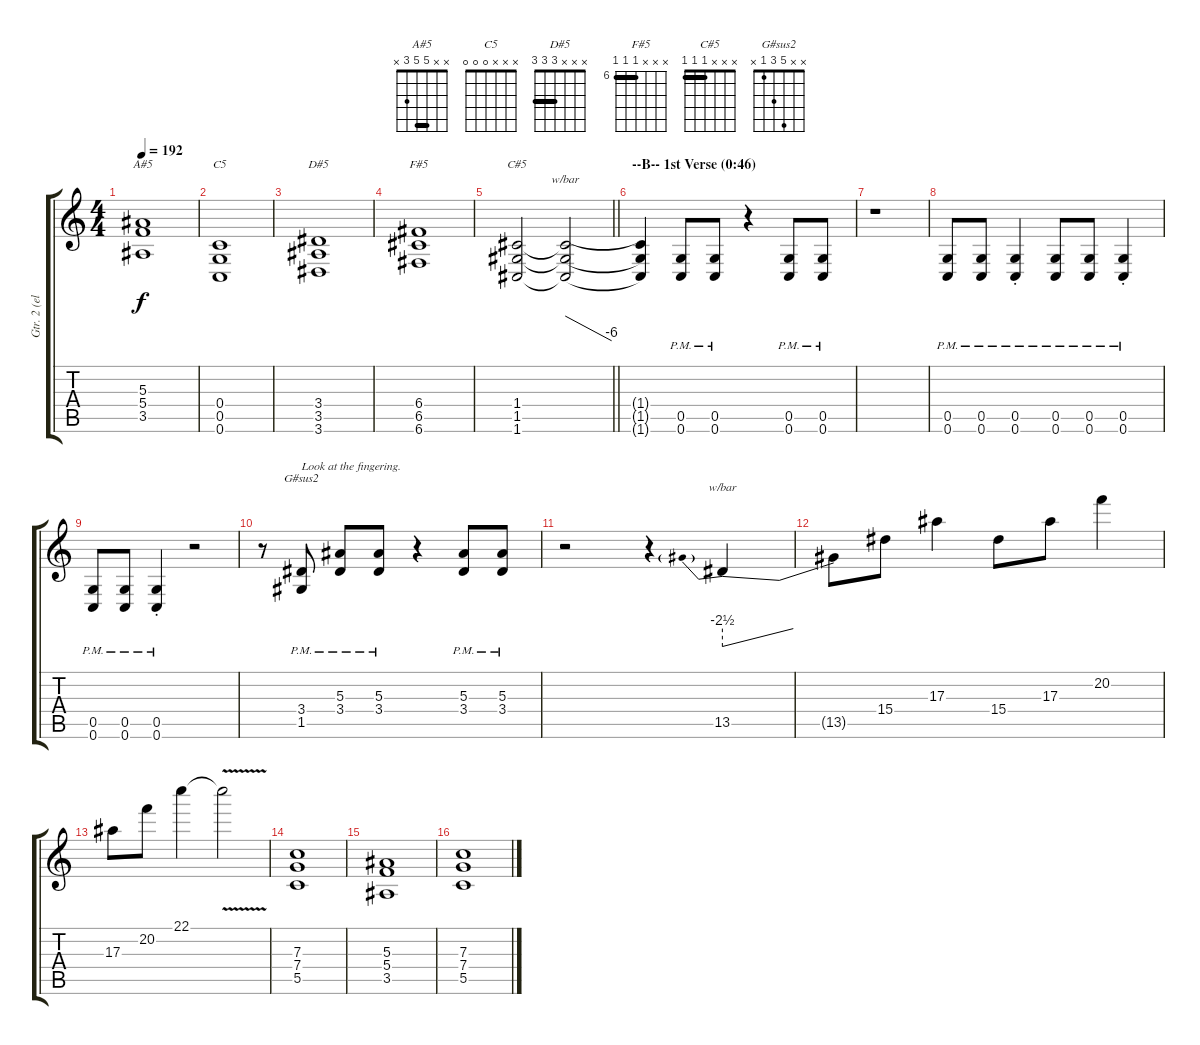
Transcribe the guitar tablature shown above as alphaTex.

\track ("Gtr. 2 (elec. w/dist.) (Roope Latvala)" "Gtr. 2 (el") {instrument distortionguitar}
\staff {score tabs}
\tuning (D4 A3 F3 C3 G2 C2) {hide}
\chord ("A#5" x x 5 5 3 x) {barre 5}
\chord ("C5" x x x 0 0 0)
\chord ("D#5" x x x 3 3 3) {barre 3}
\chord ("F#5" x x x 6 6 6) {firstfret 6 barre 6}
\chord ("C#5" x x x 1 1 1) {barre 1}
\chord ("G#sus2" x x 5 3 1 x)
\ts (4 4)
\tempo 192
\clef g2
\ks c
(5.3 5.4 3.5).1{ch "A#5" dy f} |
(0.4 0.5 0.6).1{ch "C5"} |
(3.4 3.5 3.6).1{ch "D#5"} |
(6.4 6.5 6.6).1{ch "F#5"} |
\barLineRight lightlight
(1.4 1.5 1.6).2{ch "C#5"} (1.4{t} 1.5{t} 1.6{t}).2{tbe (dive default 0 0 60 -24)} |
\section ("" "--B-- 1st Verse (0:46)")
(1.4{t} 1.5{t} 1.6{t}).4{volume 13} (0.5{pm} 0.6{pm}).8 (0.5{pm} 0.6{pm}).8 r.4 (0.5{pm} 0.6{pm}).8 (0.5{pm} 0.6{pm}).8 |
r.1 |
(0.5{pm} 0.6{pm}).8 (0.5{pm} 0.6{pm}).8 (0.5{pm st} 0.6{pm st}).4 (0.5{pm} 0.6{pm}).8 (0.5{pm} 0.6{pm}).8 (0.5{pm st} 0.6{pm st}).4 |
(0.5{pm} 0.6{pm}).8 (0.5{pm} 0.6{pm}).8 (0.5{pm st} 0.6{pm st}).4 r.2 |
r.8 (3.4{pm} 1.5{pm}).8{ch "G#sus2" txt "Look at the fingering."} (5.3{pm} 3.4{pm}).8 (5.3{pm} 3.4{pm}).8 r.4 (5.3{pm} 3.4{pm}).8 (5.3{pm} 3.4{pm}).8 |
r.2 r.4 13.5.4{tbe (predivedive default 0 -10 60 0)} |
13.5{t}.8 15.4.8 17.3.4 15.4.8 17.3.8 20.2.4 |
17.3.8 20.2.8 22.1.4 22.1{v t}.2 |
(7.3 7.4 5.5).1{volume 8} |
(5.3 5.4 3.5).1 |
(7.3 7.4 5.5).1
